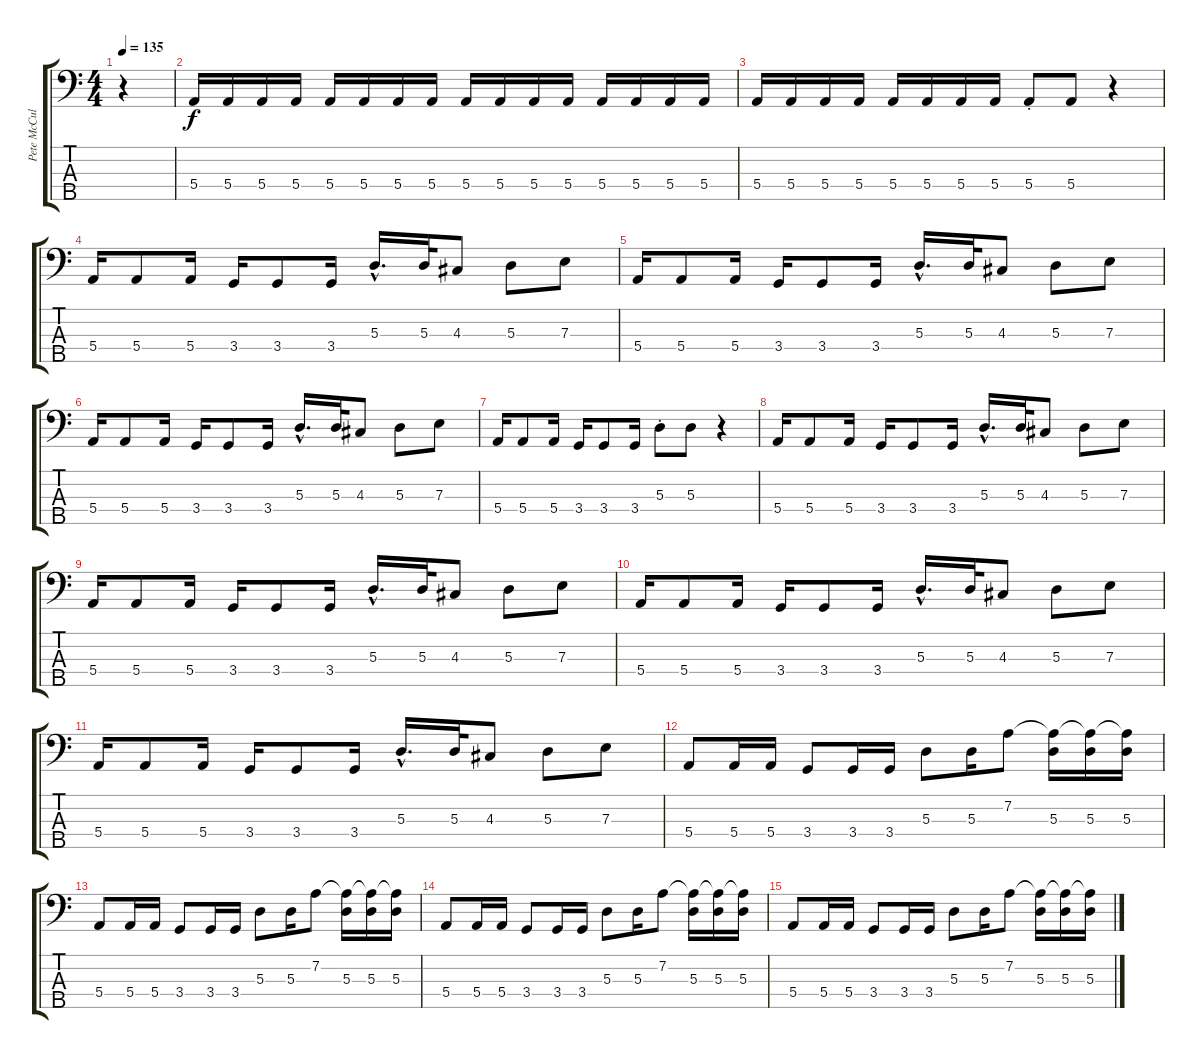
\track ("Pete McCullaugh" "Pete McCul") {instrument electricbassfinger}
\staff {score tabs}
\tuning (G2 D2 A1 E1 B0) {hide}
\ts (4 4)
\tempo 135
\clef f4
\ks c
r.4{dy f instrument electricbassfinger} |
5.4.16 5.4.16 5.4.16 5.4.16 5.4.16 5.4.16 5.4.16 5.4.16 5.4.16 5.4.16 5.4.16 5.4.16 5.4.16 5.4.16 5.4.16 5.4.16 |
5.4.16 5.4.16 5.4.16 5.4.16 5.4.16 5.4.16 5.4.16 5.4.16 5.4{st}.8 5.4.8 r.4 |
5.4.16 5.4.8 5.4.16 3.4.16 3.4.8 3.4.16 5.3{hac}.16{d} 5.3.32 4.3.8 5.3.8 7.3.8 |
5.4.16 5.4.8 5.4.16 3.4.16 3.4.8 3.4.16 5.3{hac}.16{d} 5.3.32 4.3.8 5.3.8 7.3.8 |
5.4.16 5.4.8 5.4.16 3.4.16 3.4.8 3.4.16 5.3{hac}.16{d} 5.3.32 4.3.8 5.3.8 7.3.8 |
5.4.16 5.4.8 5.4.16 3.4.16 3.4.8 3.4.16 5.3{st}.8 5.3.8 r.4 |
5.4.16 5.4.8 5.4.16 3.4.16 3.4.8 3.4.16 5.3{hac}.16{d} 5.3.32 4.3.8 5.3.8 7.3.8 |
5.4.16 5.4.8 5.4.16 3.4.16 3.4.8 3.4.16 5.3{hac}.16{d} 5.3.32 4.3.8 5.3.8 7.3.8 |
5.4.16 5.4.8 5.4.16 3.4.16 3.4.8 3.4.16 5.3{hac}.16{d} 5.3.32 4.3.8 5.3.8 7.3.8 |
5.4.16 5.4.8 5.4.16 3.4.16 3.4.8 3.4.16 5.3{hac}.16{d} 5.3.32 4.3.8 5.3.8 7.3.8 |
5.4.8 5.4.16 5.4.16 3.4.8 3.4.16 3.4.16 5.3.8 5.3.16 7.2.8 (7.2{t} 5.3).16 (7.2{t} 5.3).16 (7.2{t} 5.3).16 |
5.4.8 5.4.16 5.4.16 3.4.8 3.4.16 3.4.16 5.3.8 5.3.16 7.2.8 (7.2{t} 5.3).16 (7.2{t} 5.3).16 (7.2{t} 5.3).16 |
5.4.8 5.4.16 5.4.16 3.4.8 3.4.16 3.4.16 5.3.8 5.3.16 7.2.8 (7.2{t} 5.3).16 (7.2{t} 5.3).16 (7.2{t} 5.3).16 |
5.4.8 5.4.16 5.4.16 3.4.8 3.4.16 3.4.16 5.3.8 5.3.16 7.2.8 (7.2{t} 5.3).16 (7.2{t} 5.3).16 (7.2{t} 5.3).16
